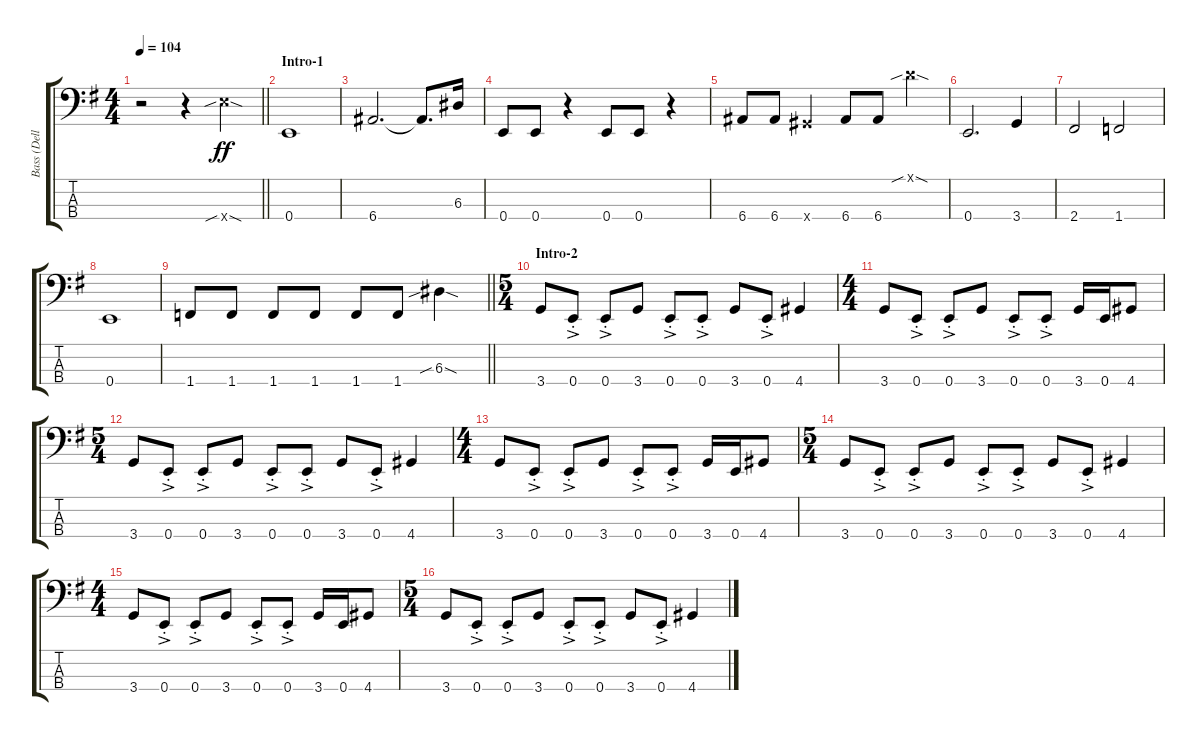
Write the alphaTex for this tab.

\track ("Bass (Della)" "Bass (Dell") {instrument electricbassfinger}
\staff {score tabs}
\tuning (G2 D2 A1 E1) {hide}
\ts (4 4)
\tempo 104
\clef f4
\barLineRight lightlight
\ks eminor
r.2{dy ff instrument electricbassfinger} r.4 12.4{sib sod x}.4 |
\section ("" "Intro-1")
0.4.1 |
6.4.2{d} 6.4{t}.8{d} 6.3.16 |
0.4.8 0.4.8 r.4 0.4.8 0.4.8 r.4 |
6.4.8 6.4.8 4.4{x}.4 6.4.8 6.4.8 7.1{sib sod x}.4 |
0.4.2{d} 3.4.4 |
2.4.2 1.4.2 |
0.4.1 |
\barLineRight lightlight
1.4.8 1.4.8 1.4.8 1.4.8 1.4.8 1.4.8 6.3{sib sod}.4 |
\ts (5 4)
\section ("" "Intro-2")
3.4.8 0.4{ac st}.8 0.4{ac st}.8 3.4.8 0.4{ac st}.8 0.4{ac st}.8 3.4.8 0.4{ac st}.8 4.4.4 |
\ts (4 4)
3.4.8 0.4{ac st}.8 0.4{ac st}.8 3.4.8 0.4{ac st}.8 0.4{ac st}.8 3.4.16 0.4.16 4.4.8 |
\ts (5 4)
3.4.8 0.4{ac st}.8 0.4{ac st}.8 3.4.8 0.4{ac st}.8 0.4{ac st}.8 3.4.8 0.4{ac st}.8 4.4.4 |
\ts (4 4)
3.4.8 0.4{ac st}.8 0.4{ac st}.8 3.4.8 0.4{ac st}.8 0.4{ac st}.8 3.4.16 0.4.16 4.4.8 |
\ts (5 4)
3.4.8 0.4{ac st}.8 0.4{ac st}.8 3.4.8 0.4{ac st}.8 0.4{ac st}.8 3.4.8 0.4{ac st}.8 4.4.4 |
\ts (4 4)
3.4.8 0.4{ac st}.8 0.4{ac st}.8 3.4.8 0.4{ac st}.8 0.4{ac st}.8 3.4.16 0.4.16 4.4.8 |
\ts (5 4)
3.4.8 0.4{ac st}.8 0.4{ac st}.8 3.4.8 0.4{ac st}.8 0.4{ac st}.8 3.4.8 0.4{ac st}.8 4.4.4
